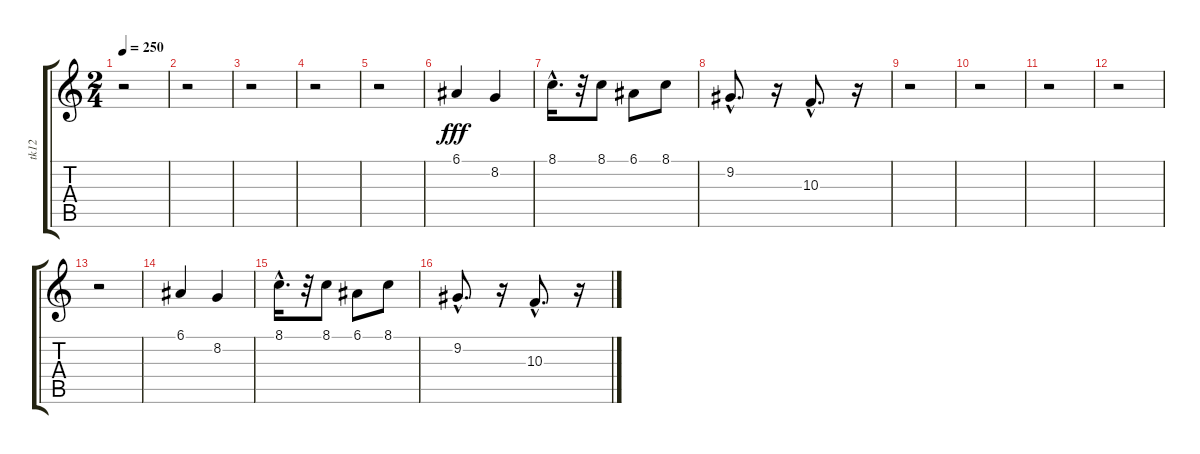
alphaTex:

\track ("tk12" "tk12") {instrument clarinet}
\staff {score tabs}
\tuning (E4 B3 G3 D3 A2 E2) {hide}
\ts (2 4)
\tempo 250
\clef g2
\ks c
r.2{dy fff} |
r.2 |
r.2 |
r.2 |
r.2 |
6.1.4 8.2.4 |
8.1{hac}.16{d} r.32 8.1.8 6.1.8 8.1.8 |
9.2{hac}.8{d} r.16 10.3{hac}.8{d} r.16 |
r.2 |
r.2 |
r.2 |
r.2 |
r.2 |
6.1.4 8.2.4 |
8.1{hac}.16{d} r.32 8.1.8 6.1.8 8.1.8 |
9.2{hac}.8{d} r.16 10.3{hac}.8{d} r.16
